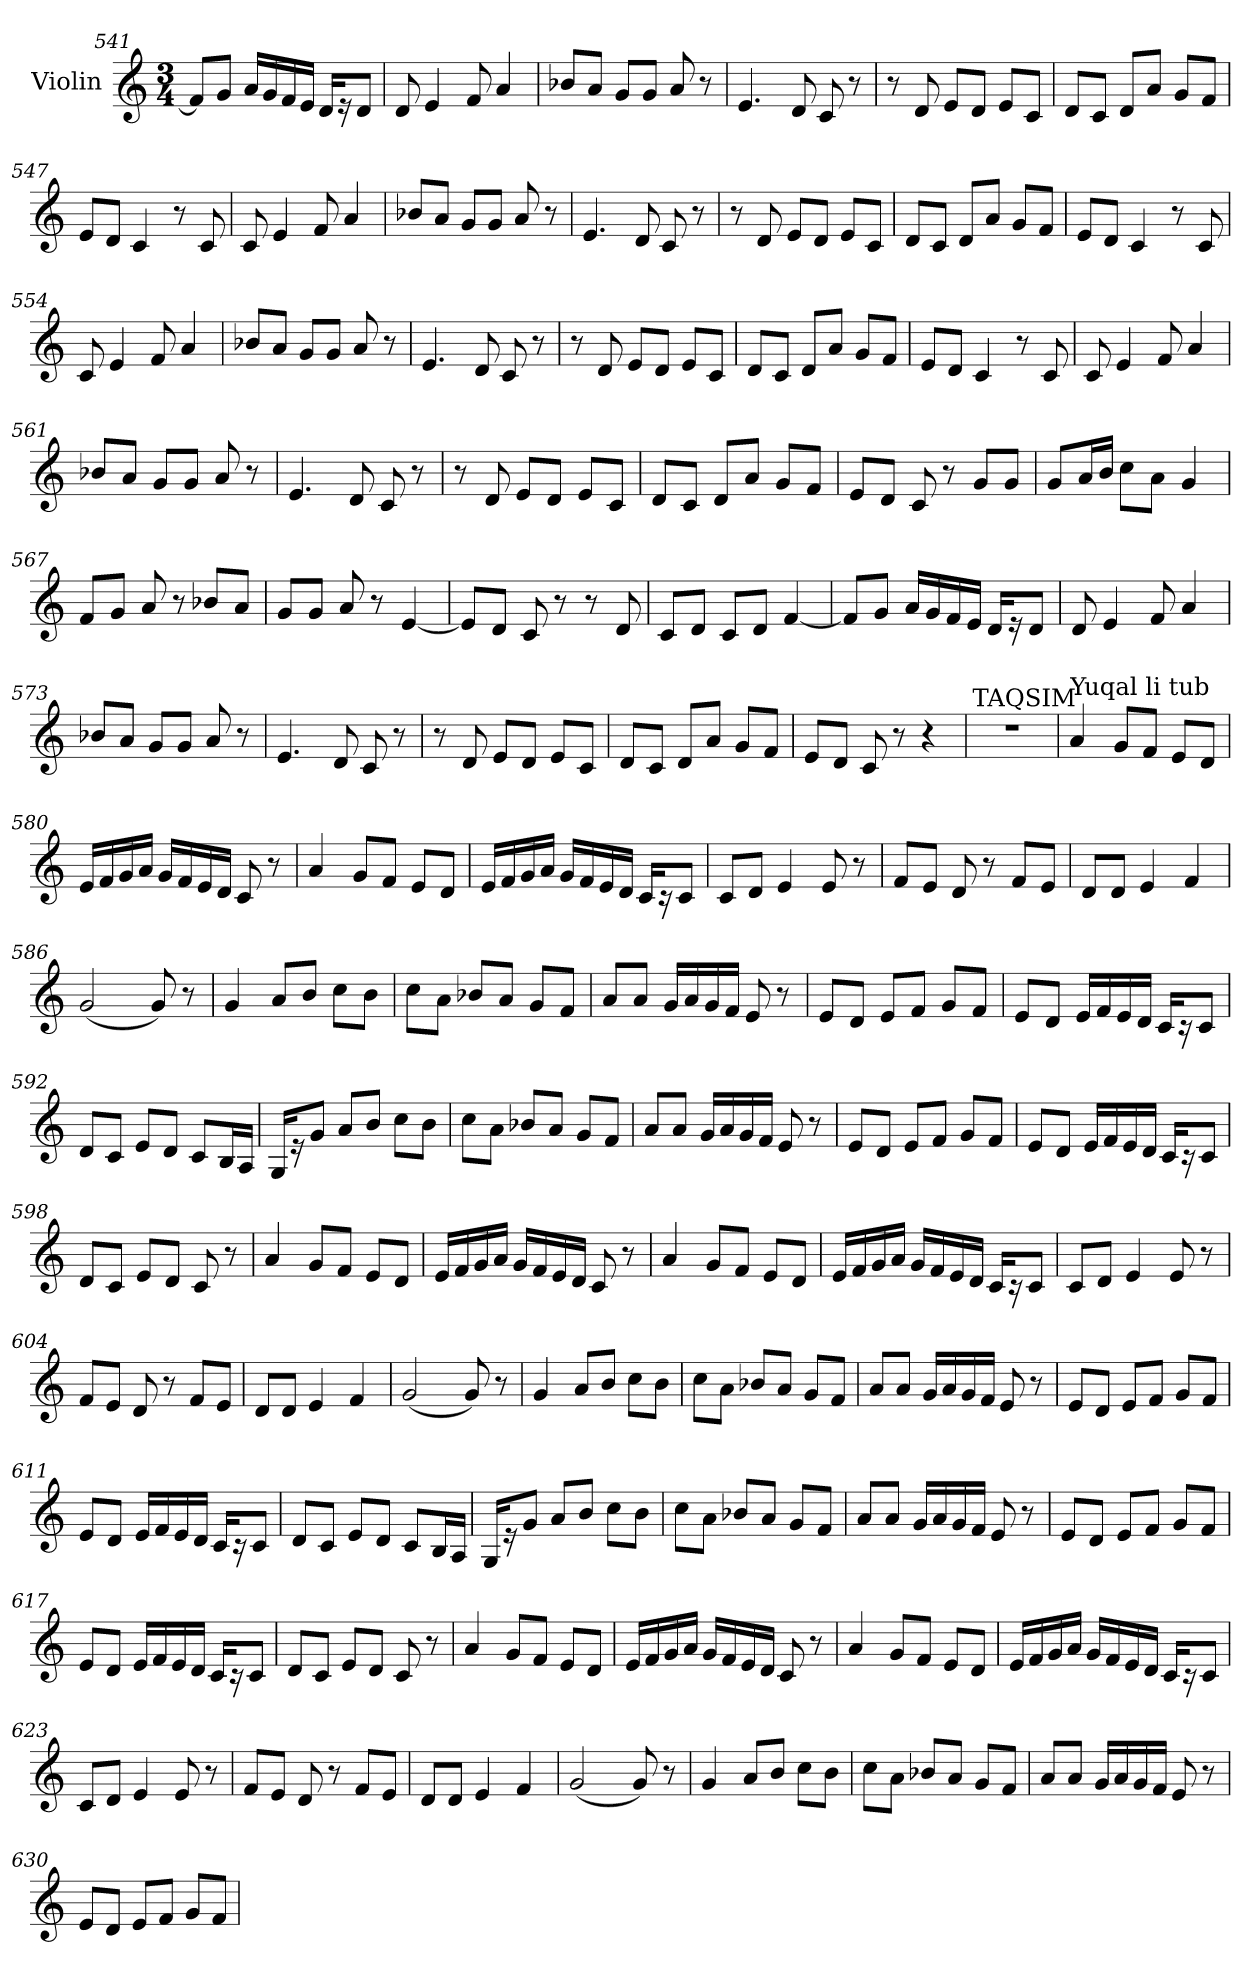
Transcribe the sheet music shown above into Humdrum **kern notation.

**kern
*part1
*staff1
*I"Violin
!!LO:PB:g=z
*clefG2
*k[]
*C:
*M3/4
=541
8f/L]
8g/J
16a/LL
16g/
16f/
16e/JJ
16d/KL
16r
8d/J
=542
8d/
4e/
8f/
4a/
=543
8b-X/L
8a/J
8g/L
8g/J
8a/
8r
=544
4.e/
8d/
8c/
8r
!!LO:PB:g=z
=545
8r
8d/
8e/L
8d/J
8e/L
8c/J
=546
8d/L
8c/J
8d/L
8a/J
8g/L
8f/J
!!LO:PB:g=z
=547
8e/L
8d/J
4c/
8r
8c/
=548
8c/
4e/
8f/
4a/
=549
8b-X/L
8a/J
8g/L
8g/J
8a/
8r
=550
4.e/
8d/
8c/
8r
!!LO:PB:g=z
=551
8r
8d/
8e/L
8d/J
8e/L
8c/J
=552
8d/L
8c/J
8d/L
8a/J
8g/L
8f/J
!!LO:PB:g=z
=553
8e/L
8d/J
4c/
8r
8c/
=554
8c/
4e/
8f/
4a/
=555
8b-X/L
8a/J
8g/L
8g/J
8a/
8r
=556
4.e/
8d/
8c/
8r
!!LO:PB:g=z
=557
8r
8d/
8e/L
8d/J
8e/L
8c/J
=558
8d/L
8c/J
8d/L
8a/J
8g/L
8f/J
!!LO:PB:g=z
=559
8e/L
8d/J
4c/
8r
8c/
=560
8c/
4e/
8f/
4a/
=561
8b-X/L
8a/J
8g/L
8g/J
8a/
8r
=562
4.e/
8d/
8c/
8r
!!LO:PB:g=z
=563
8r
8d/
8e/L
8d/J
8e/L
8c/J
=564
8d/L
8c/J
8d/L
8a/J
8g/L
8f/J
!!LO:PB:g=z
=565
8e/L
8d/J
8c/
8r
8g/L
8g/J
=566
8g/L
16a/L
16b/JJ
8cc\L
8a\J
4g/
=567
8f/L
8g/J
8a/
8r
8b-X/L
8a/J
=568
8g/L
8g/J
8a/
8r
[4e/
!!LO:PB:g=z
=569
8e/L]
8d/J
8c/
8r
8r
8d/
=570
8c/L
8d/J
8c/L
8d/J
[4f/
!!LO:PB:g=z
=571
8f/L]
8g/J
16a/LL
16g/
16f/
16e/JJ
16d/KL
16r
8d/J
=572
8d/
4e/
8f/
4a/
=573
8b-X/L
8a/J
8g/L
8g/J
8a/
8r
=574
4.e/
8d/
8c/
8r
!!LO:PB:g=z
=575
8r
8d/
8e/L
8d/J
8e/L
8c/J
=576
8d/L
8c/J
8d/L
8a/J
8g/L
8f/J
=577
8e/L
8d/J
8c/
8r
4r
=578
!LO:TX:a:t=TAQSIM
2.r
=579
*MM70
!LO:TX:a:t=Yuqal li tub
4a/
8g/L
8f/J
8e/L
8d/J
=580
16e/LL
16f/
16g/
16a/JJ
16g/LL
16f/
16e/
16d/JJ
8c/
8r
!!LO:PB:g=z
=581
4a/
8g/L
8f/J
8e/L
8d/J
!!LO:PB:g=z
=582
16e/LL
16f/
16g/
16a/JJ
16g/LL
16f/
16e/
16d/JJ
16c/KL
16r
8c/J
=583
8c/L
8d/J
4e/
8e/
8r
=584
8f/L
8e/J
8d/
8r
8f/L
8e/J
=585
8d/L
8d/J
4e/
4f/
!!LO:PB:g=z
=586
(2g/
8g/)
8r
=587
4g/
8a/L
8b/J
8cc\L
8b\J
!!LO:PB:g=z
=588
8cc\L
8a\J
8b-X/L
8a/J
8g/L
8f/J
=589
8a/L
8a/J
16g/LL
16a/
16g/
16f/JJ
8e/
8r
=590
8e/L
8d/J
8e/L
8f/J
8g/L
8f/J
=591
8e/L
8d/J
16e/LL
16f/
16e/
16d/JJ
16c/KL
16r
8c/J
!!LO:PB:g=z
=592
8d/L
8c/J
8e/L
8d/J
8c/L
16B/L
16A/JJ
!!LO:PB:g=z
=593
16G/KL
16r
8g/J
8a/L
8b/J
8cc\L
8b\J
=594
8cc\L
8a\J
8b-X/L
8a/J
8g/L
8f/J
=595
8a/L
8a/J
16g/LL
16a/
16g/
16f/JJ
8e/
8r
=596
8e/L
8d/J
8e/L
8f/J
8g/L
8f/J
!!LO:PB:g=z
=597
8e/L
8d/J
16e/LL
16f/
16e/
16d/JJ
16c/KL
16r
8c/J
!!LO:PB:g=z
=598
8d/L
8c/J
8e/L
8d/J
8c/
8r
=599
4a/
8g/L
8f/J
8e/L
8d/J
=600
16e/LL
16f/
16g/
16a/JJ
16g/LL
16f/
16e/
16d/JJ
8c/
8r
=601
4a/
8g/L
8f/J
8e/L
8d/J
!!LO:PB:g=z
=602
16e/LL
16f/
16g/
16a/JJ
16g/LL
16f/
16e/
16d/JJ
16c/KL
16r
8c/J
!!LO:PB:g=z
=603
8c/L
8d/J
4e/
8e/
8r
=604
8f/L
8e/J
8d/
8r
8f/L
8e/J
=605
8d/L
8d/J
4e/
4f/
=606
(2g/
8g/)
8r
!!LO:PB:g=z
=607
4g/
8a/L
8b/J
8cc\L
8b\J
=608
8cc\L
8a\J
8b-X/L
8a/J
8g/L
8f/J
!!LO:PB:g=z
=609
8a/L
8a/J
16g/LL
16a/
16g/
16f/JJ
8e/
8r
=610
8e/L
8d/J
8e/L
8f/J
8g/L
8f/J
=611
8e/L
8d/J
16e/LL
16f/
16e/
16d/JJ
16c/KL
16r
8c/J
!!LO:PB:g=z
=612
8d/L
8c/J
8e/L
8d/J
8c/L
16B/L
16A/JJ
=613
16G/KL
16r
8g/J
8a/L
8b/J
8cc\L
8b\J
!!LO:PB:g=z
=614
8cc\L
8a\J
8b-X/L
8a/J
8g/L
8f/J
=615
8a/L
8a/J
16g/LL
16a/
16g/
16f/JJ
8e/
8r
=616
8e/L
8d/J
8e/L
8f/J
8g/L
8f/J
=617
8e/L
8d/J
16e/LL
16f/
16e/
16d/JJ
16c/KL
16r
8c/J
!!LO:PB:g=z
=618
8d/L
8c/J
8e/L
8d/J
8c/
8r
=619
4a/
8g/L
8f/J
8e/L
8d/J
=620
16e/LL
16f/
16g/
16a/JJ
16g/LL
16f/
16e/
16d/JJ
8c/
8r
=621
4a/
8g/L
8f/J
8e/L
8d/J
!!LO:PB:g=z
=622
16e/LL
16f/
16g/
16a/JJ
16g/LL
16f/
16e/
16d/JJ
16c/KL
16r
8c/J
=623
8c/L
8d/J
4e/
8e/
8r
!!LO:PB:g=z
=624
8f/L
8e/J
8d/
8r
8f/L
8e/J
=625
8d/L
8d/J
4e/
4f/
=626
(2g/
8g/)
8r
=627
4g/
8a/L
8b/J
8cc\L
8b\J
!!LO:PB:g=z
=628
8cc\L
8a\J
8b-X/L
8a/J
8g/L
8f/J
=629
8a/L
8a/J
16g/LL
16a/
16g/
16f/JJ
8e/
8r
!!LO:PB:g=z
=630
8e/L
8d/J
8e/L
8f/J
8g/L
8f/J
=
*-
